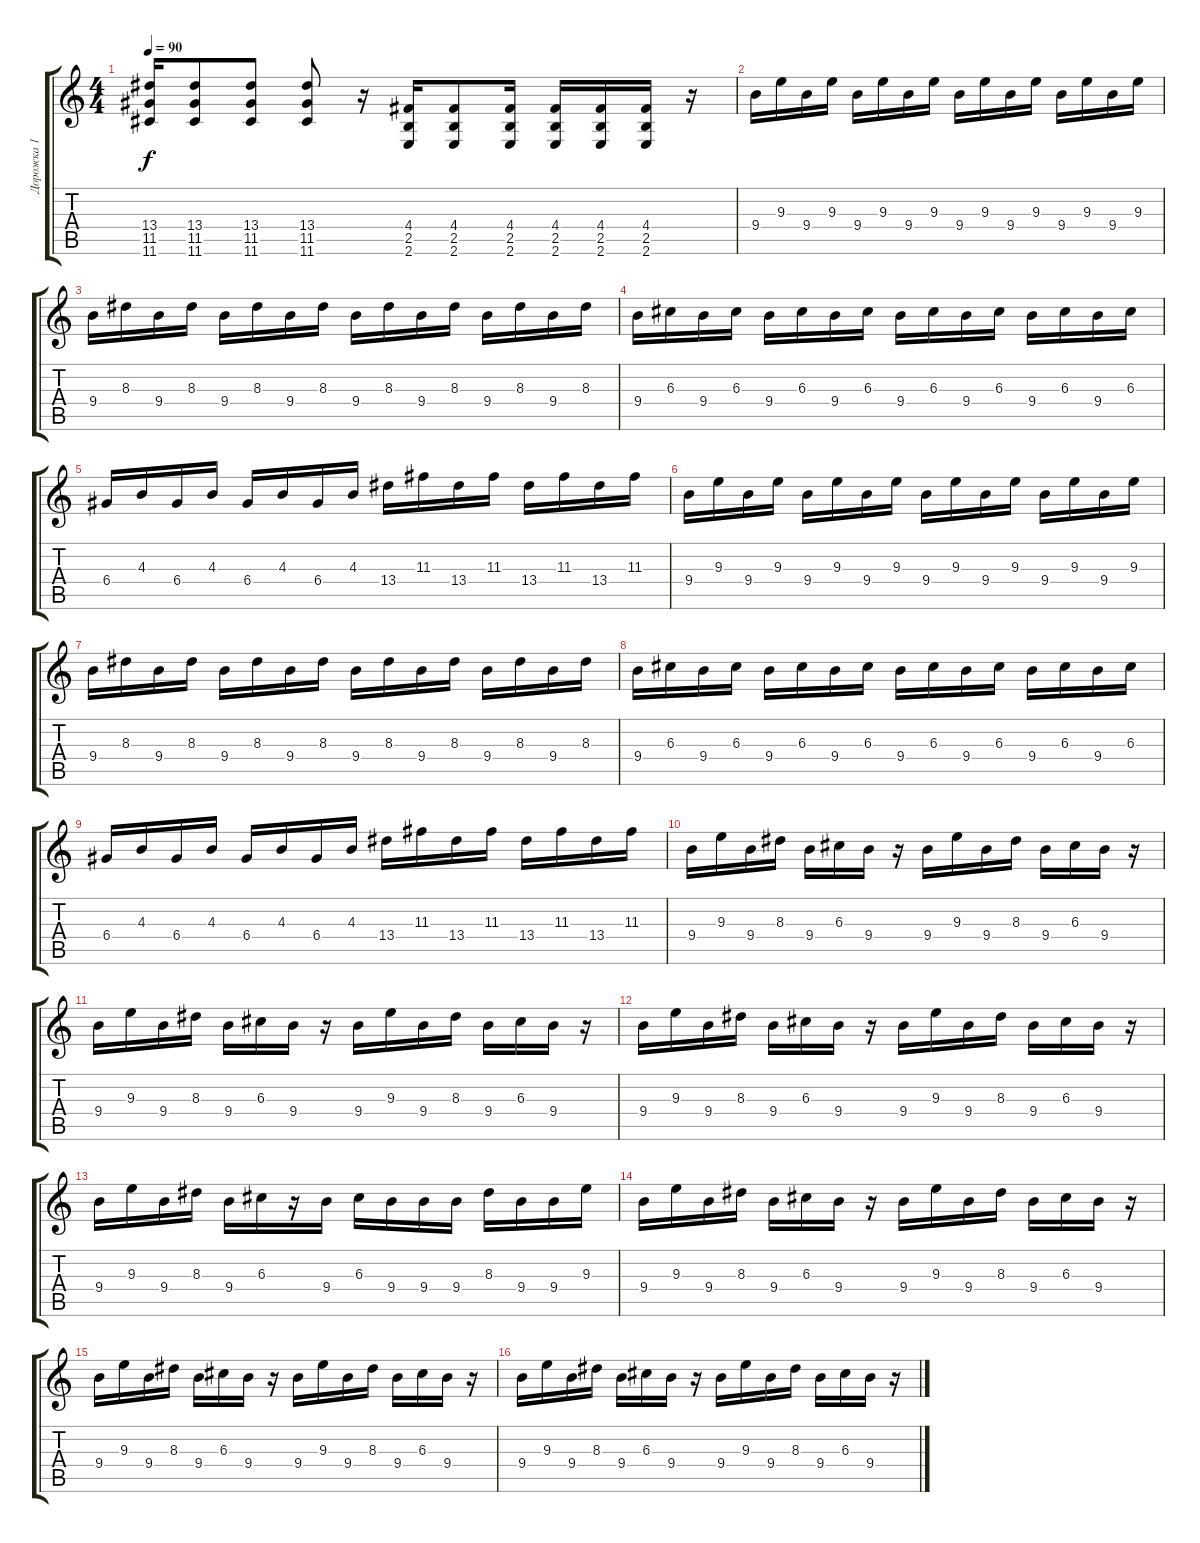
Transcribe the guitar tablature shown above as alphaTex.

\track ("Дорожка 1" "Дорожка 1") {instrument distortionguitar}
\staff {score tabs}
\tuning (E4 B3 G3 D3 A2 D2) {hide}
\ts (4 4)
\tempo 90
\clef g2
\ks c
(13.4 11.5 11.6).16{dy f} (13.4 11.5 11.6).8 (13.4 11.5 11.6).8 (13.4 11.5 11.6).8 r.16 (4.4 2.5 2.6).16 (4.4 2.5 2.6).8 (4.4 2.5 2.6).16 (4.4 2.5 2.6).16 (4.4 2.5 2.6).16 (4.4 2.5 2.6).16 r.16 |
9.4.16{instrument electricguitarclean} 9.3.16 9.4.16 9.3.16 9.4.16 9.3.16 9.4.16 9.3.16 9.4.16 9.3.16 9.4.16 9.3.16 9.4.16 9.3.16 9.4.16 9.3.16 |
9.4.16{instrument electricguitarclean} 8.3.16 9.4.16 8.3.16 9.4.16 8.3.16 9.4.16 8.3.16 9.4.16 8.3.16 9.4.16 8.3.16 9.4.16 8.3.16 9.4.16 8.3.16 |
9.4.16{instrument electricguitarclean} 6.3.16 9.4.16 6.3.16 9.4.16 6.3.16 9.4.16 6.3.16 9.4.16 6.3.16 9.4.16 6.3.16 9.4.16 6.3.16 9.4.16 6.3.16 |
6.4.16{instrument electricguitarclean} 4.3.16 6.4.16 4.3.16 6.4.16 4.3.16 6.4.16 4.3.16 13.4.16 11.3.16 13.4.16 11.3.16 13.4.16 11.3.16 13.4.16 11.3.16 |
9.4.16{instrument electricguitarclean} 9.3.16 9.4.16 9.3.16 9.4.16 9.3.16 9.4.16 9.3.16 9.4.16 9.3.16 9.4.16 9.3.16 9.4.16 9.3.16 9.4.16 9.3.16 |
9.4.16{instrument electricguitarclean} 8.3.16 9.4.16 8.3.16 9.4.16 8.3.16 9.4.16 8.3.16 9.4.16 8.3.16 9.4.16 8.3.16 9.4.16 8.3.16 9.4.16 8.3.16 |
9.4.16{instrument electricguitarclean} 6.3.16 9.4.16 6.3.16 9.4.16 6.3.16 9.4.16 6.3.16 9.4.16 6.3.16 9.4.16 6.3.16 9.4.16 6.3.16 9.4.16 6.3.16 |
6.4.16{instrument electricguitarclean} 4.3.16 6.4.16 4.3.16 6.4.16 4.3.16 6.4.16 4.3.16 13.4.16 11.3.16 13.4.16 11.3.16 13.4.16 11.3.16 13.4.16 11.3.16 |
9.4.16{instrument electricguitarclean} 9.3.16 9.4.16 8.3.16 9.4.16 6.3.16 9.4.16 r.16 9.4.16 9.3.16 9.4.16 8.3.16 9.4.16 6.3.16 9.4.16 r.16 |
9.4.16{instrument electricguitarclean} 9.3.16 9.4.16 8.3.16 9.4.16 6.3.16 9.4.16 r.16 9.4.16 9.3.16 9.4.16 8.3.16 9.4.16 6.3.16 9.4.16 r.16 |
9.4.16{instrument electricguitarclean} 9.3.16 9.4.16 8.3.16 9.4.16 6.3.16 9.4.16 r.16 9.4.16 9.3.16 9.4.16 8.3.16 9.4.16 6.3.16 9.4.16 r.16 |
9.4.16 9.3.16 9.4.16 8.3.16 9.4.16 6.3.16 r.16 9.4.16 6.3.16 9.4.16 9.4.16 9.4.16 8.3.16 9.4.16 9.4.16 9.3.16 |
9.4.16{instrument electricguitarclean} 9.3.16 9.4.16 8.3.16 9.4.16 6.3.16 9.4.16 r.16 9.4.16 9.3.16 9.4.16 8.3.16 9.4.16 6.3.16 9.4.16 r.16 |
9.4.16{instrument electricguitarclean} 9.3.16 9.4.16 8.3.16 9.4.16 6.3.16 9.4.16 r.16 9.4.16 9.3.16 9.4.16 8.3.16 9.4.16 6.3.16 9.4.16 r.16 |
9.4.16{instrument electricguitarclean} 9.3.16 9.4.16 8.3.16 9.4.16 6.3.16 9.4.16 r.16 9.4.16 9.3.16 9.4.16 8.3.16 9.4.16 6.3.16 9.4.16 r.16
